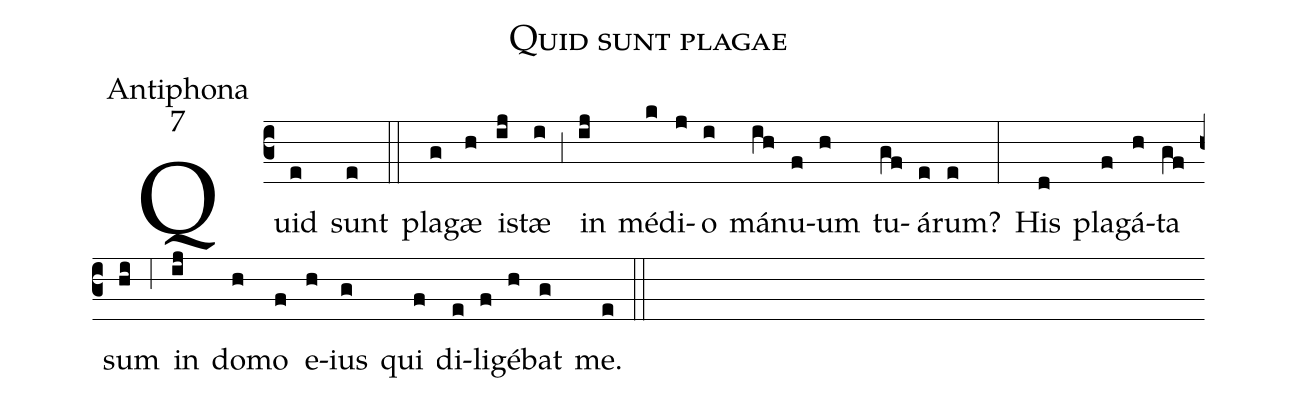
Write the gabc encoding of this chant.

name:Quid sunt plagae;
office-part:Antiphona;
mode:7;
%%
(c3) Quid(e) sunt(e) (::)
pla(g)gæ(h) i(ij)stæ(i) (,3) in(ij) mé(k)di(j)o(i) má(ih)nu(f)um(h) tu(gf)á(e)rum?(e) (:)
His(d) pla(f)gá(h)ta(gf) sum(hi) (,6) in(ij) do(h)mo(f) e(h)ius(g) qui(f) di(e)li(f)gé(h)bat(g) me.(e) (::)
